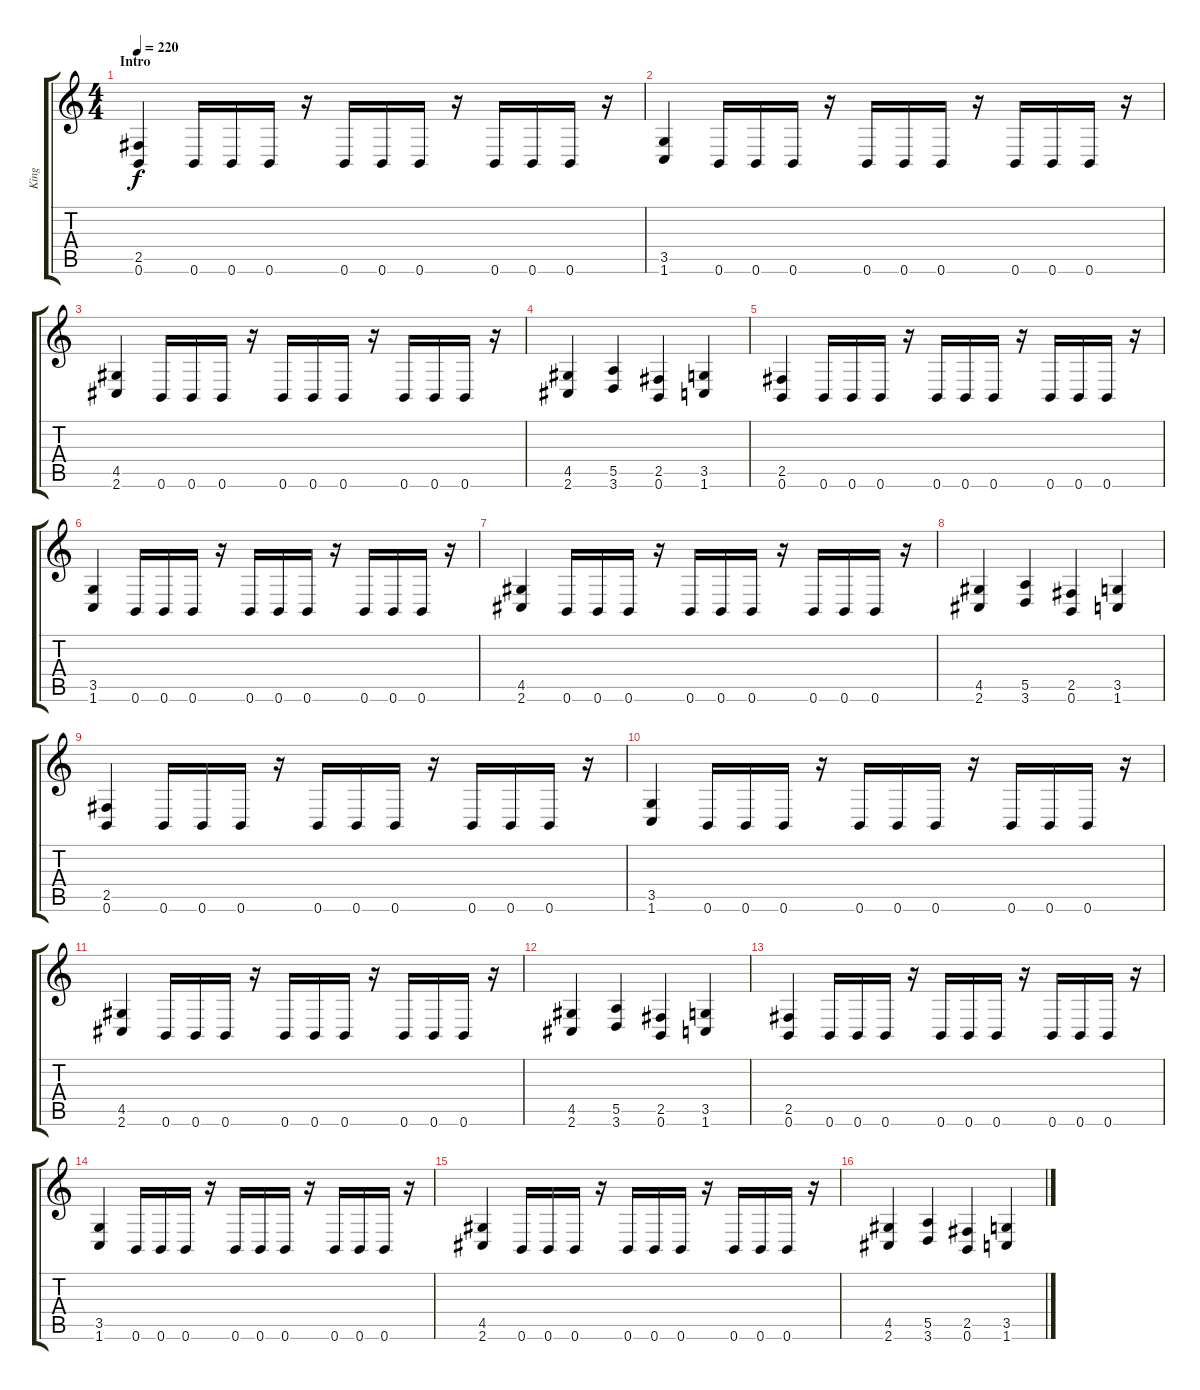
\track ("King" "King") {instrument distortionguitar}
\staff {score tabs}
\tuning (B3 Gb3 D3 A2 E2 B1) {hide}
\ts (4 4)
\section ("" "Intro")
\tempo 220
\clef g2
\ks c
(2.5 0.6).4{dy f instrument distortionguitar} 0.6.16 0.6.16 0.6.16 r.16 0.6.16 0.6.16 0.6.16 r.16 0.6.16 0.6.16 0.6.16 r.16 |
(3.5 1.6).4 0.6.16 0.6.16 0.6.16 r.16 0.6.16 0.6.16 0.6.16 r.16 0.6.16 0.6.16 0.6.16 r.16 |
(4.5 2.6).4 0.6.16 0.6.16 0.6.16 r.16 0.6.16 0.6.16 0.6.16 r.16 0.6.16 0.6.16 0.6.16 r.16 |
(4.5 2.6).4 (5.5 3.6).4 (2.5 0.6).4 (3.5 1.6).4 |
(2.5 0.6).4 0.6.16 0.6.16 0.6.16 r.16 0.6.16 0.6.16 0.6.16 r.16 0.6.16 0.6.16 0.6.16 r.16 |
(3.5 1.6).4 0.6.16 0.6.16 0.6.16 r.16 0.6.16 0.6.16 0.6.16 r.16 0.6.16 0.6.16 0.6.16 r.16 |
(4.5 2.6).4 0.6.16 0.6.16 0.6.16 r.16 0.6.16 0.6.16 0.6.16 r.16 0.6.16 0.6.16 0.6.16 r.16 |
(4.5 2.6).4 (5.5 3.6).4 (2.5 0.6).4 (3.5 1.6).4 |
(2.5 0.6).4 0.6.16 0.6.16 0.6.16 r.16 0.6.16 0.6.16 0.6.16 r.16 0.6.16 0.6.16 0.6.16 r.16 |
(3.5 1.6).4 0.6.16 0.6.16 0.6.16 r.16 0.6.16 0.6.16 0.6.16 r.16 0.6.16 0.6.16 0.6.16 r.16 |
(4.5 2.6).4 0.6.16 0.6.16 0.6.16 r.16 0.6.16 0.6.16 0.6.16 r.16 0.6.16 0.6.16 0.6.16 r.16 |
(4.5 2.6).4 (5.5 3.6).4 (2.5 0.6).4 (3.5 1.6).4 |
(2.5 0.6).4 0.6.16 0.6.16 0.6.16 r.16 0.6.16 0.6.16 0.6.16 r.16 0.6.16 0.6.16 0.6.16 r.16 |
(3.5 1.6).4 0.6.16 0.6.16 0.6.16 r.16 0.6.16 0.6.16 0.6.16 r.16 0.6.16 0.6.16 0.6.16 r.16 |
(4.5 2.6).4 0.6.16 0.6.16 0.6.16 r.16 0.6.16 0.6.16 0.6.16 r.16 0.6.16 0.6.16 0.6.16 r.16 |
(4.5 2.6).4 (5.5 3.6).4 (2.5 0.6).4 (3.5 1.6).4
